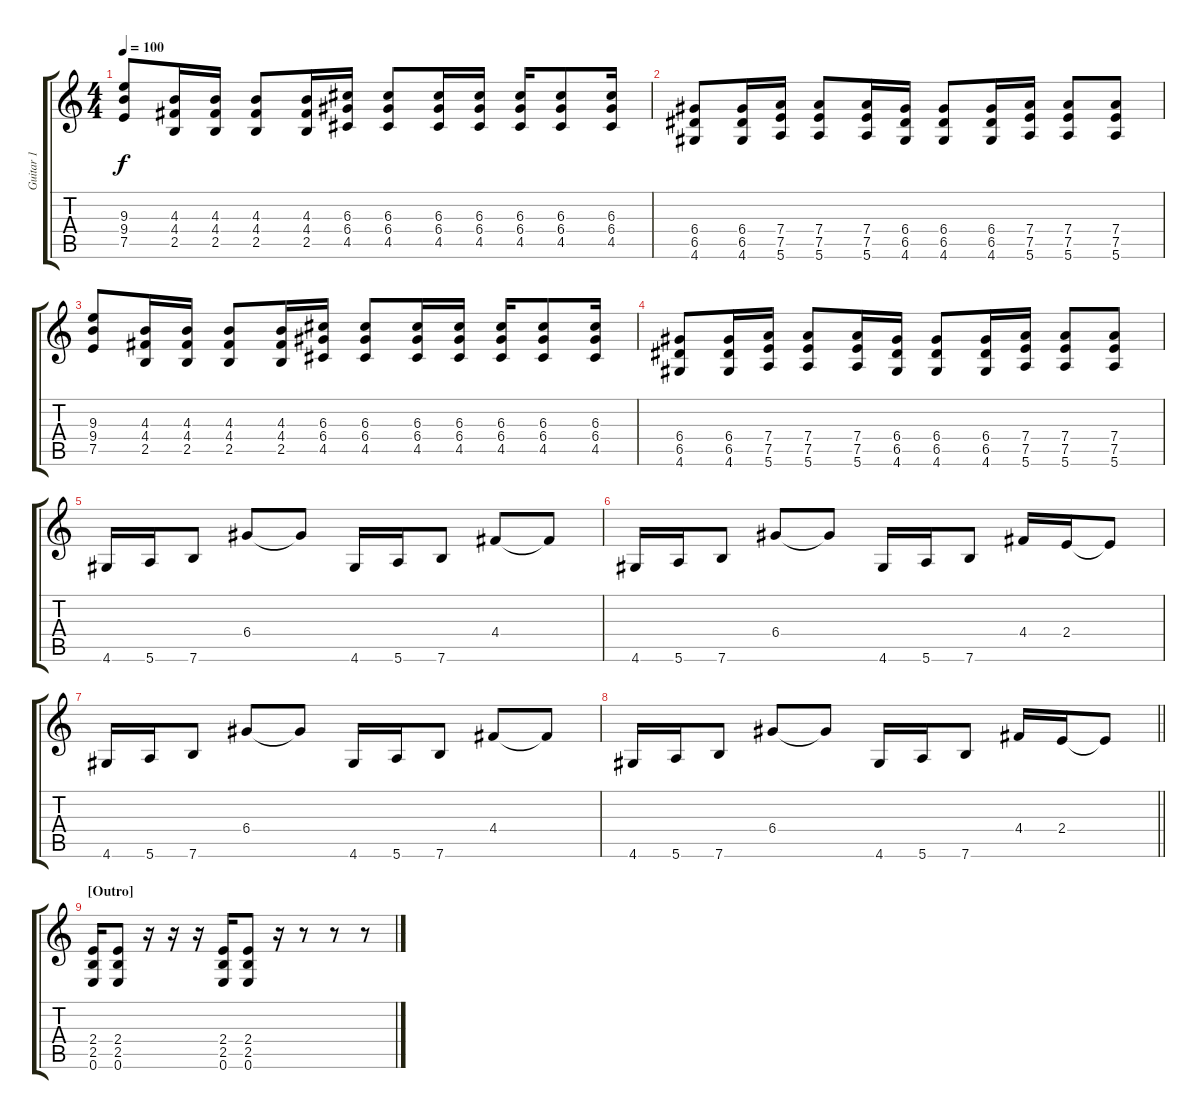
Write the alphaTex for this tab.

\track ("Guitar 1" "Guitar 1") {instrument distortionguitar}
\staff {score tabs}
\tuning (E4 B3 G3 D3 A2 E2) {hide}
\ts (4 4)
\tempo 100
\clef g2
\ks c
(9.3 9.4 7.5).8{dy f} (4.3 4.4 2.5).16 (4.3 4.4 2.5).16 (4.3 4.4 2.5).8 (4.3 4.4 2.5).16 (6.3 6.4 4.5).16 (6.3 6.4 4.5).8 (6.3 6.4 4.5).16 (6.3 6.4 4.5).16 (6.3 6.4 4.5).16 (6.3 6.4 4.5).8 (6.3 6.4 4.5).16 |
(6.4 6.5 4.6).8 (6.4 6.5 4.6).16 (7.4 7.5 5.6).16 (7.4 7.5 5.6).8 (7.4 7.5 5.6).16 (6.4 6.5 4.6).16 (6.4 6.5 4.6).8 (6.4 6.5 4.6).16 (7.4 7.5 5.6).16 (7.4 7.5 5.6).8 (7.4 7.5 5.6).8 |
(9.3 9.4 7.5).8 (4.3 4.4 2.5).16 (4.3 4.4 2.5).16 (4.3 4.4 2.5).8 (4.3 4.4 2.5).16 (6.3 6.4 4.5).16 (6.3 6.4 4.5).8 (6.3 6.4 4.5).16 (6.3 6.4 4.5).16 (6.3 6.4 4.5).16 (6.3 6.4 4.5).8 (6.3 6.4 4.5).16 |
(6.4 6.5 4.6).8 (6.4 6.5 4.6).16 (7.4 7.5 5.6).16 (7.4 7.5 5.6).8 (7.4 7.5 5.6).16 (6.4 6.5 4.6).16 (6.4 6.5 4.6).8 (6.4 6.5 4.6).16 (7.4 7.5 5.6).16 (7.4 7.5 5.6).8 (7.4 7.5 5.6).8 |
4.6.16 5.6.16 7.6.8 6.4.8 6.4{t}.8 4.6.16 5.6.16 7.6.8 4.4.8 4.4{t}.8 |
4.6.16 5.6.16 7.6.8 6.4.8 6.4{t}.8 4.6.16 5.6.16 7.6.8 4.4.16 2.4.16 2.4{t}.8 |
4.6.16 5.6.16 7.6.8 6.4.8 6.4{t}.8 4.6.16 5.6.16 7.6.8 4.4.8 4.4{t}.8 |
\barLineRight lightlight
4.6.16 5.6.16 7.6.8 6.4.8 6.4{t}.8 4.6.16 5.6.16 7.6.8 4.4.16 2.4.16 2.4{t}.8 |
\section ("" "[Outro]")
(2.4 2.5 0.6).16 (2.4 2.5 0.6).8 r.16 r.16 r.16 (2.4 2.5 0.6).16 (2.4 2.5 0.6).8 r.16 r.8 r.8 r.8
